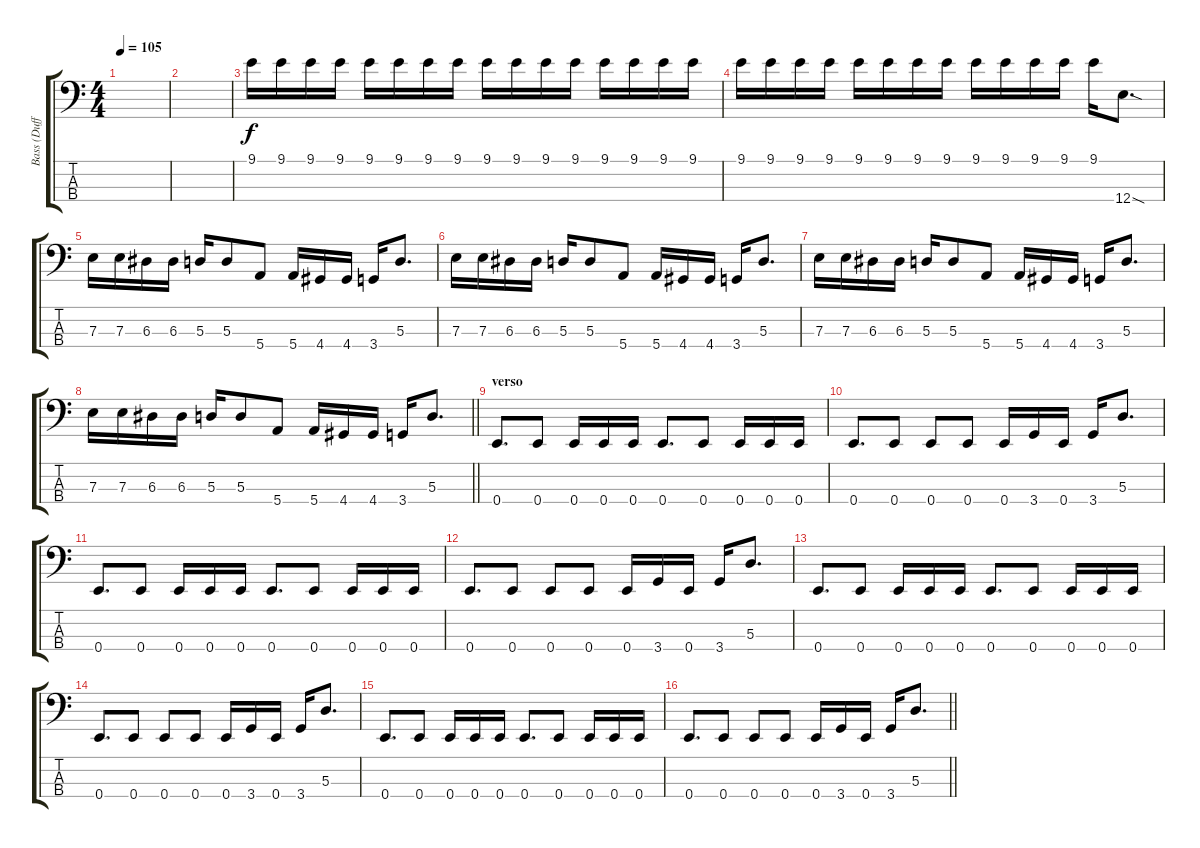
\track ("Bass (Duff McKagan)" "Bass (Duff") {instrument electricbasspick}
\staff {score tabs}
\tuning (G2 D2 A1 E1) {hide}
\ts (4 4)
\tempo 105
\clef f4
\ks c
|
|
9.1.16 9.1.16 9.1.16 9.1.16 9.1.16 9.1.16 9.1.16 9.1.16 9.1.16 9.1.16 9.1.16 9.1.16 9.1.16 9.1.16 9.1.16 9.1.16 |
9.1.16 9.1.16 9.1.16 9.1.16 9.1.16 9.1.16 9.1.16 9.1.16 9.1.16 9.1.16 9.1.16 9.1.16 9.1.16 12.4{sod}.8{d} |
7.3.16 7.3.16 6.3.16 6.3.16 5.3.16 5.3.8 5.4.8 5.4.16 4.4.16 4.4.16 3.4.16 5.3.8{d} |
7.3.16 7.3.16 6.3.16 6.3.16 5.3.16 5.3.8 5.4.8 5.4.16 4.4.16 4.4.16 3.4.16 5.3.8{d} |
7.3.16 7.3.16 6.3.16 6.3.16 5.3.16 5.3.8 5.4.8 5.4.16 4.4.16 4.4.16 3.4.16 5.3.8{d} |
\barLineRight lightlight
7.3.16 7.3.16 6.3.16 6.3.16 5.3.16 5.3.8 5.4.8 5.4.16 4.4.16 4.4.16 3.4.16 5.3.8{d} |
\section ("" "verso")
0.4.8{d} 0.4.8 0.4.16 0.4.16 0.4.16 0.4.8{d} 0.4.8 0.4.16 0.4.16 0.4.16 |
0.4.8{d} 0.4.8 0.4.8 0.4.8 0.4.16 3.4.16 0.4.16 3.4.16 5.3.8{d} |
0.4.8{d} 0.4.8 0.4.16 0.4.16 0.4.16 0.4.8{d} 0.4.8 0.4.16 0.4.16 0.4.16 |
0.4.8{d} 0.4.8 0.4.8 0.4.8 0.4.16 3.4.16 0.4.16 3.4.16 5.3.8{d} |
0.4.8{d} 0.4.8 0.4.16 0.4.16 0.4.16 0.4.8{d} 0.4.8 0.4.16 0.4.16 0.4.16 |
0.4.8{d} 0.4.8 0.4.8 0.4.8 0.4.16 3.4.16 0.4.16 3.4.16 5.3.8{d} |
0.4.8{d} 0.4.8 0.4.16 0.4.16 0.4.16 0.4.8{d} 0.4.8 0.4.16 0.4.16 0.4.16 |
\barLineRight lightlight
0.4.8{d} 0.4.8 0.4.8 0.4.8 0.4.16 3.4.16 0.4.16 3.4.16 5.3.8{d}
